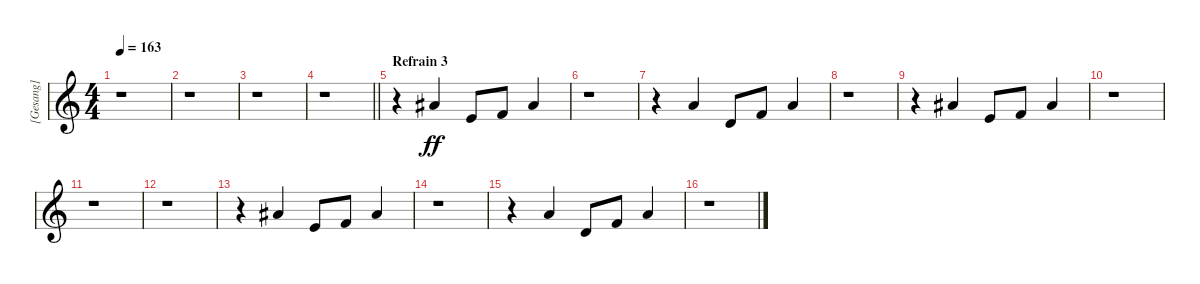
\track ("[Gesang]" "[Gesang]") {instrument baritonesax}
\staff {score}
\tuning (E4 B3 G3 D3 A2 E2) {hide}
\ts (4 4)
\tempo 163
\clef g2
\ks c
r.1{dy ff} |
r.1 |
r.1 |
\barLineRight lightlight
r.1 |
\section ("" "Refrain 3")
r.4 6.1.4 5.2.8 6.2.8 6.1.4 |
r.1 |
r.4 5.1.4 3.2.8 6.2.8 5.1.4 |
r.1 |
r.4 6.1.4 5.2.8 6.2.8 6.1.4 |
r.1 |
r.1 |
r.1 |
r.4 6.1.4 5.2.8 6.2.8 6.1.4 |
r.1 |
r.4 5.1.4 3.2.8 6.2.8 5.1.4 |
r.1
